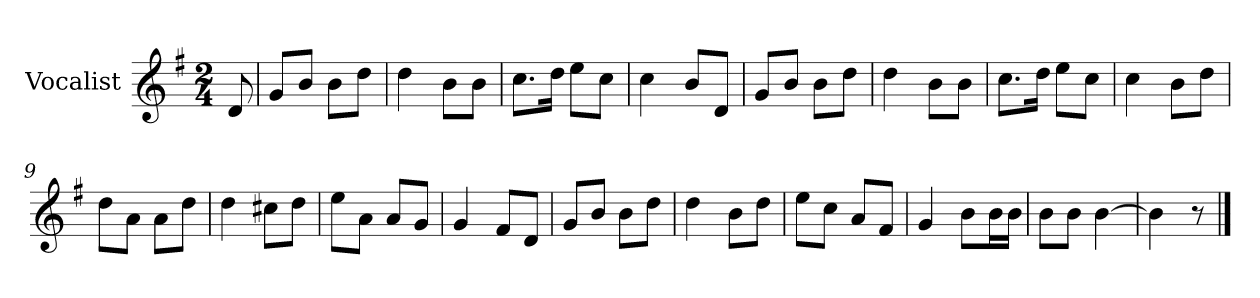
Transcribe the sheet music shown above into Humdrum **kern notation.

**kern
*part1
*staff1
*I"Vocalist
*k[f#]
*G:
*M2/4
=
8d
=1
8gL
8bJ
8bL
8ddJ
=2
4dd
8bL
8bJ
=3
8.ccL
16ddJk
8eeL
8ccJ
=4
4cc
8bL
8dJ
=5
8gL
8bJ
8bL
8ddJ
=6
4dd
8bL
8bJ
=7
8.ccL
16ddJk
8eeL
8ccJ
=8
4cc
8bL
8ddJ
=9
8ddL
8aJ
8aL
8ddJ
=10
4dd
8cc#XL
8ddJ
=11
8eeL
8aJ
8aL
8gJ
=12
4g
8f#L
8dJ
=13
8gL
8bJ
8bL
8ddJ
=14
4dd
8bL
8ddJ
=15
8eeL
8ccJ
8aL
8f#J
=16
4g
8bL
16bL
16bJJ
=17
8bL
8bJ
[4b
=18
4b]
8r
==
*-
